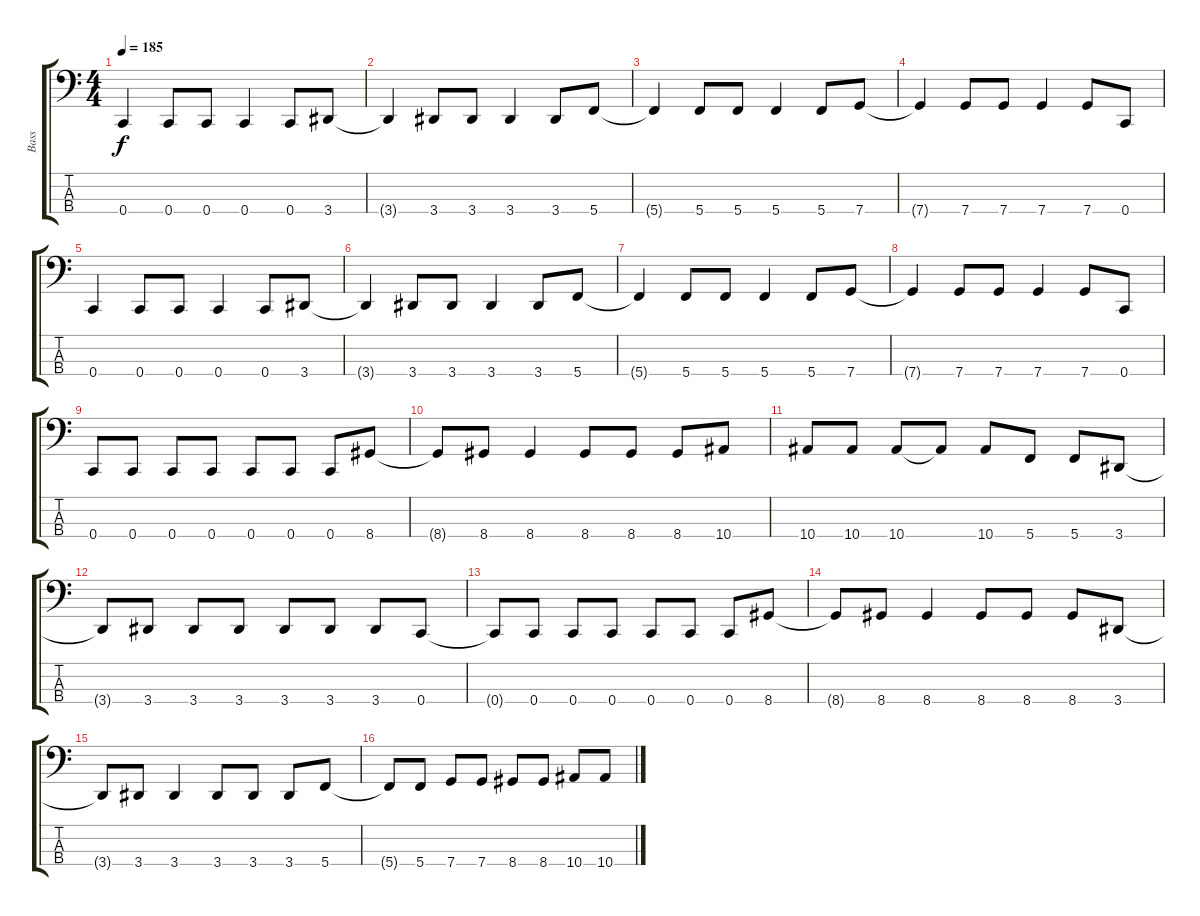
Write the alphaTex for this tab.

\track ("Bass" "Bass") {solo instrument electricbasspick}
\staff {score tabs}
\tuning (F2 C2 G1 C1) {hide}
\ts (4 4)
\tempo 185
\clef f4
\ks c
0.4.4{dy f} 0.4.8 0.4.8 0.4.4 0.4.8 3.4.8 |
3.4{t}.4 3.4.8 3.4.8 3.4.4 3.4.8 5.4.8 |
5.4{t}.4 5.4.8 5.4.8 5.4.4 5.4.8 7.4.8 |
7.4{t}.4 7.4.8 7.4.8 7.4.4 7.4.8 0.4.8 |
0.4.4 0.4.8 0.4.8 0.4.4 0.4.8 3.4.8 |
3.4{t}.4 3.4.8 3.4.8 3.4.4 3.4.8 5.4.8 |
5.4{t}.4 5.4.8 5.4.8 5.4.4 5.4.8 7.4.8 |
7.4{t}.4 7.4.8 7.4.8 7.4.4 7.4.8 0.4.8 |
0.4.8 0.4.8 0.4.8 0.4.8 0.4.8 0.4.8 0.4.8 8.4.8 |
8.4{t}.8 8.4.8 8.4.4 8.4.8 8.4.8 8.4.8 10.4.8 |
10.4.8 10.4.8 10.4.8 10.4{t}.8 10.4.8 5.4.8 5.4.8 3.4.8 |
3.4{t}.8 3.4.8 3.4.8 3.4.8 3.4.8 3.4.8 3.4.8 0.4.8 |
0.4{t}.8 0.4.8 0.4.8 0.4.8 0.4.8 0.4.8 0.4.8 8.4.8 |
8.4{t}.8 8.4.8 8.4.4 8.4.8 8.4.8 8.4.8 3.4.8 |
3.4{t}.8 3.4.8 3.4.4 3.4.8 3.4.8 3.4.8 5.4.8 |
5.4{t}.8 5.4.8 7.4.8 7.4.8 8.4.8 8.4.8 10.4.8 10.4.8
